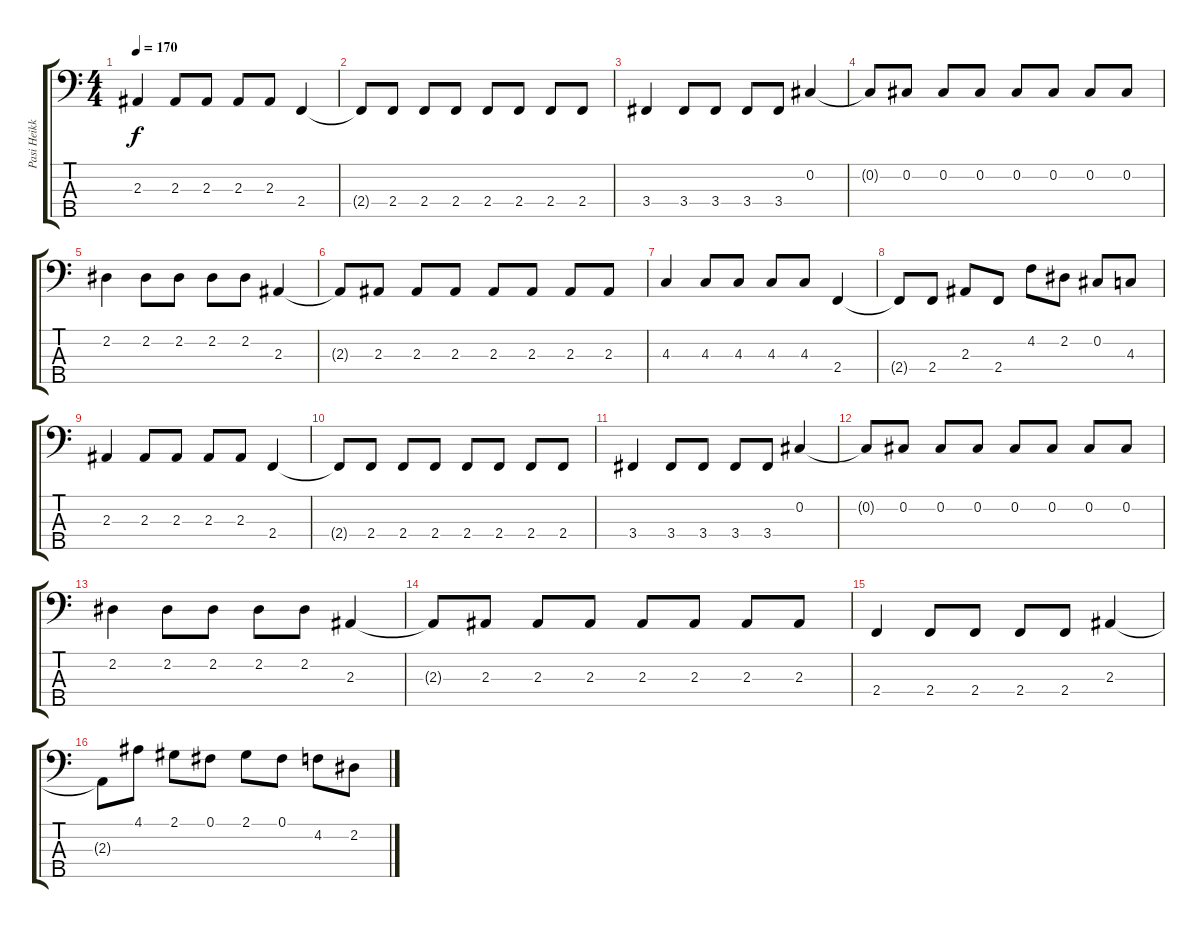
\track ("Pasi Heikkilä" "Pasi Heikk") {instrument electricbassfinger}
\staff {score tabs}
\tuning (Gb2 Db2 Ab1 Eb1 Bb0) {hide}
\ts (4 4)
\tempo 170
\clef f4
\ks c
2.3.4{dy f} 2.3.8 2.3.8 2.3.8 2.3.8 2.4.4 |
2.4{t}.8 2.4.8 2.4.8 2.4.8 2.4.8 2.4.8 2.4.8 2.4.8 |
3.4.4 3.4.8 3.4.8 3.4.8 3.4.8 0.2.4 |
0.2{t}.8 0.2.8 0.2.8 0.2.8 0.2.8 0.2.8 0.2.8 0.2.8 |
2.2.4 2.2.8 2.2.8 2.2.8 2.2.8 2.3.4 |
2.3{t}.8 2.3.8 2.3.8 2.3.8 2.3.8 2.3.8 2.3.8 2.3.8 |
4.3.4 4.3.8 4.3.8 4.3.8 4.3.8 2.4.4 |
2.4{t}.8 2.4.8 2.3.8 2.4.8 4.2.8 2.2.8 0.2.8 4.3.8 |
2.3.4 2.3.8 2.3.8 2.3.8 2.3.8 2.4.4 |
2.4{t}.8 2.4.8 2.4.8 2.4.8 2.4.8 2.4.8 2.4.8 2.4.8 |
3.4.4 3.4.8 3.4.8 3.4.8 3.4.8 0.2.4 |
0.2{t}.8 0.2.8 0.2.8 0.2.8 0.2.8 0.2.8 0.2.8 0.2.8 |
2.2.4 2.2.8 2.2.8 2.2.8 2.2.8 2.3.4 |
2.3{t}.8 2.3.8 2.3.8 2.3.8 2.3.8 2.3.8 2.3.8 2.3.8 |
2.4.4 2.4.8 2.4.8 2.4.8 2.4.8 2.3.4 |
2.3{t}.8 4.1.8 2.1.8 0.1.8 2.1.8 0.1.8 4.2.8 2.2.8
